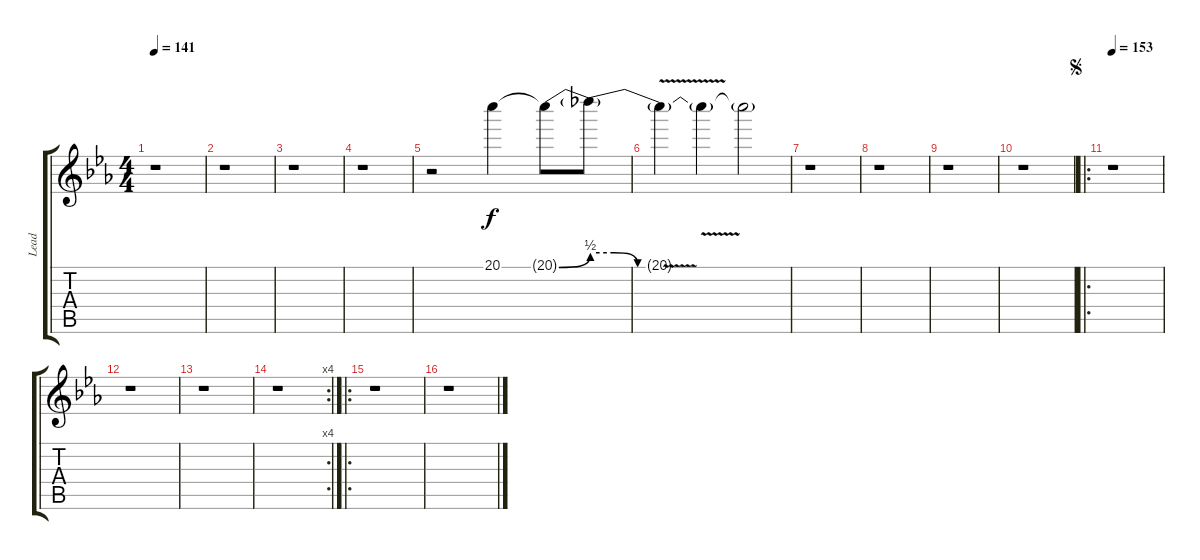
\track ("Lead" "Lead") {instrument distortionguitar}
\staff {score tabs}
\tuning (E4 B3 G3 D3 A2 E2) {hide}
\ts (4 4)
\tempo 141
\clef g2
\ks eb
r.1{dy f} |
r.1 |
r.1 |
r.1 |
r.2 20.1.4 20.1{be (bend 0 0 60 2) t}.8 20.1{be (custom 0 2 20 2 40 0 60 0) t}.8 |
20.1{v t}.4 20.1{t}.4 20.1{t}.2 |
r.1 |
r.1 |
r.1 |
r.1 |
\ro
\jump segno
\tempo 153
r.1 |
r.1 |
r.1 |
\rc 4
r.1 |
\ro
r.1 |
r.1
